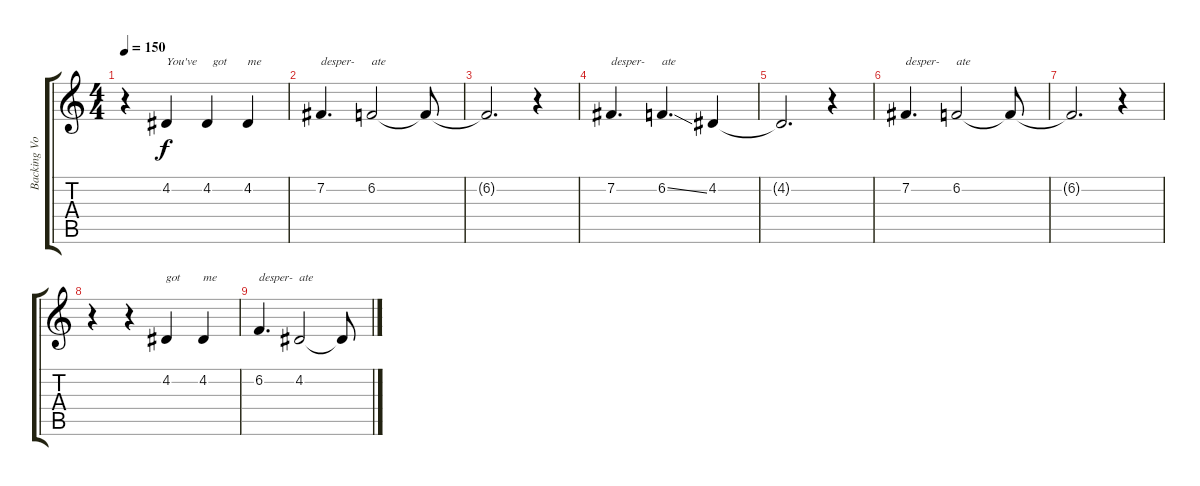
\track ("Backing Vocals" "Backing Vo") {instrument lead1square}
\staff {score tabs}
\tuning (E4 B3 G3 D3 A2 E2) {hide}
\ts (4 4)
\tempo 150
\clef g2
\ks c
r.4{dy f} 4.2.4{txt "You've"} 4.2.4{txt "  got"} 4.2.4{txt "me"} |
7.2.4{d txt "desper-"} 6.2.2{txt "ate"} 6.2{t}.8 |
6.2{t}.2{d} r.4 |
7.2.4{d txt "desper-"} 6.2{ss}.4{d txt "ate"} 4.2.4 |
4.2{t}.2{d} r.4 |
7.2.4{d txt "desper-"} 6.2.2{txt "ate"} 6.2{t}.8 |
6.2{t}.2{d} r.4 |
r.4 r.4 4.2.4{txt "got"} 4.2.4{txt "me"} |
6.2.4{d txt "desper-"} 4.2.2{txt "ate"} 4.2{t}.8
